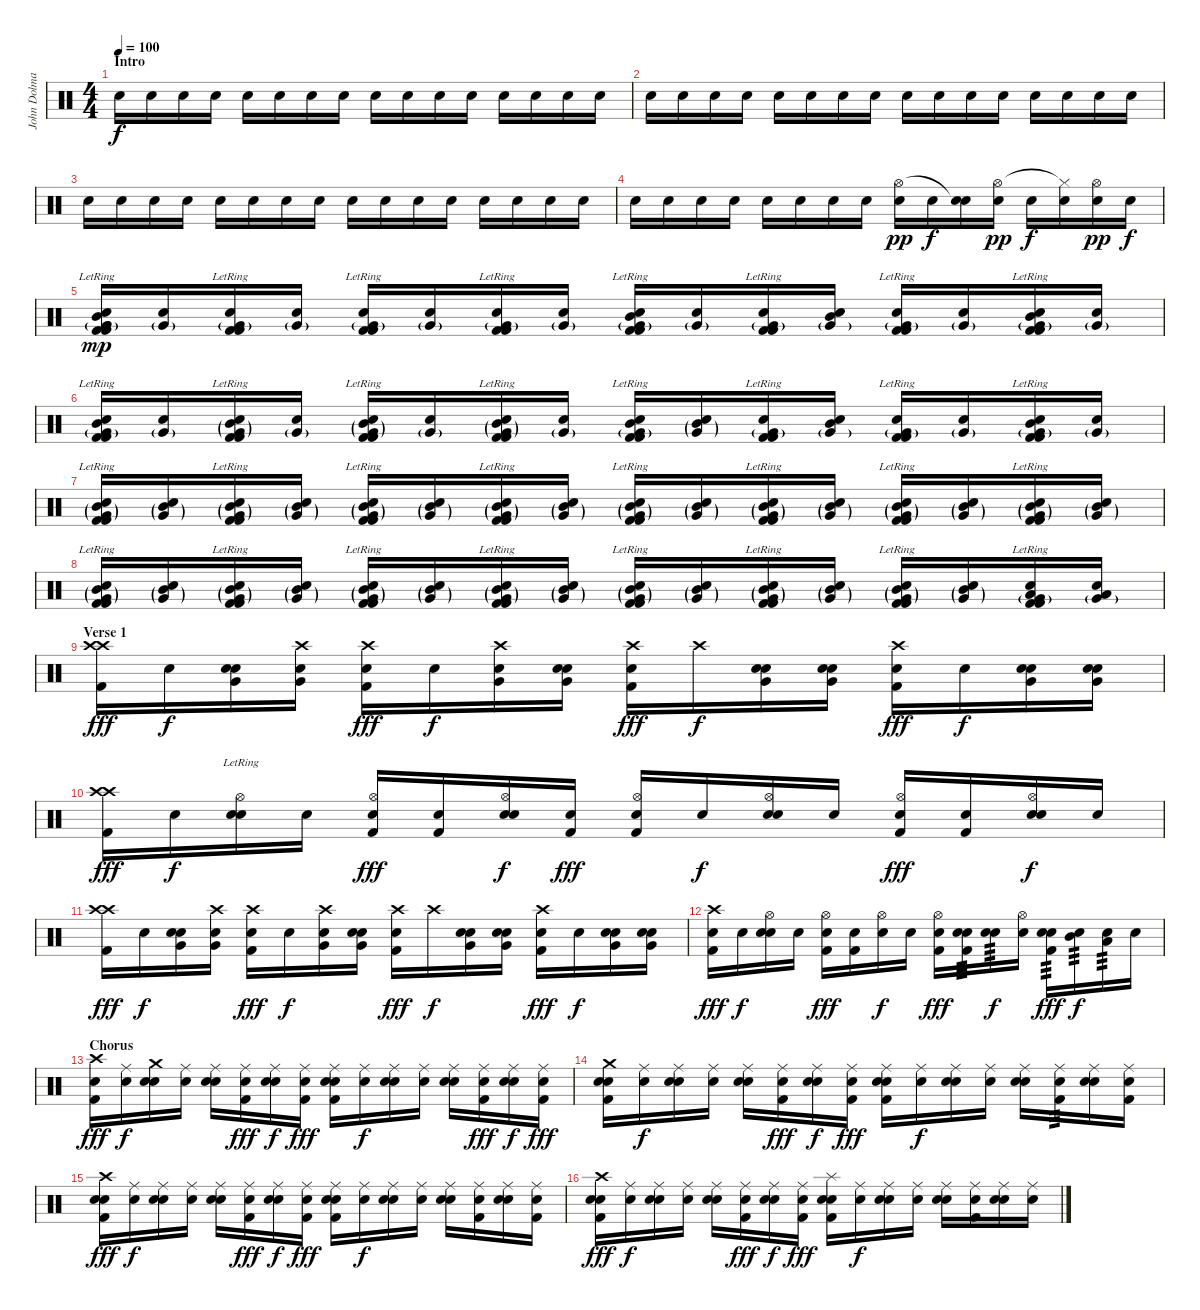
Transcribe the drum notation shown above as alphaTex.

\track ("John Dolmayan" "John Dolma") {instrument percussion}
\staff {score}
\articulation defaults
\ts (4 4)
\section ("" "Intro")
\tempo 100
\clef neutral
\ks c "Snare (hit)"{x}.16{dy f} "Snare (hit)"{x}.16 "Snare (hit)"{x}.16 "Snare (hit)"{x}.16 "Snare (hit)"{x}.16 "Snare (hit)"{x}.16 "Snare (hit)"{x}.16 "Snare (hit)"{x}.16 "Snare (hit)"{x}.16 "Snare (hit)"{x}.16 "Snare (hit)"{x}.16 "Snare (hit)"{x}.16 "Snare (hit)"{x}.16 "Snare (hit)"{x}.16 "Snare (hit)"{x}.16 "Snare (hit)"{x}.16
|
"Snare (hit)"{x}.16 "Snare (hit)"{x}.16 "Snare (hit)"{x}.16 "Snare (hit)"{x}.16 "Snare (hit)"{x}.16 "Snare (hit)"{x}.16 "Snare (hit)"{x}.16 "Snare (hit)"{x}.16 "Snare (hit)"{x}.16 "Snare (hit)"{x}.16 "Snare (hit)"{x}.16 "Snare (hit)"{x}.16 "Snare (hit)"{x}.16 "Snare (hit)"{x}.16 "Snare (hit)"{x}.16 "Snare (hit)"{x}.16 |
"Snare (hit)"{x}.16 "Snare (hit)"{x}.16 "Snare (hit)"{x}.16 "Snare (hit)"{x}.16 "Snare (hit)"{x}.16 "Snare (hit)"{x}.16 "Snare (hit)"{x}.16 "Snare (hit)"{x}.16 "Snare (hit)"{x}.16 "Snare (hit)"{x}.16 "Snare (hit)"{x}.16 "Snare (hit)"{x}.16 "Snare (hit)"{x}.16 "Snare (hit)"{x}.16 "Snare (hit)"{x}.16 "Snare (hit)"{x}.16 |
"Snare (hit)"{x}.16 "Snare (hit)"{x}.16 "Snare (hit)"{x}.16 "Snare (hit)"{x}.16 "Snare (hit)"{x}.16 "Snare (hit)"{x}.16 "Snare (hit)"{x}.16 "Snare (hit)"{x}.16 ("Snare (hit)"{x} "Hi-Hat (open)").16{dy pp} "Snare (hit)"{x}.16{dy f} ("Snare (hit)"{x} "Snare (hit)"{t}).16 ("Snare (hit)"{x} "Hi-Hat (open)").16{dy pp} "Snare (hit)"{x}.16{dy f} ("Snare (hit)"{x} "Hi-Hat (closed)"{t}).16 ("Snare (hit)"{x} "Hi-Hat (open)").16{dy pp} "Snare (hit)"{x}.16{dy f} |
("Snare (hit)"{x} "Mid Tom (hit)" "Very Low Tom (hit)"{g} "Very Low Tom (hit)" "Kick (hit) 2"{lr} "Kick (hit) 2"{lr}).16{dy mp volume 16} ("Snare (hit)"{x} "Very Low Tom (hit)"{g}).16 ("Snare (hit)"{x} "Very Low Tom (hit)"{g} "Kick (hit) 2"{lr} "Kick (hit) 2"{lr}).16 ("Snare (hit)"{x} "Very Low Tom (hit)"{g}).16 ("Snare (hit)"{x} "Very Low Tom (hit)"{g} "Kick (hit) 2"{lr} "Kick (hit) 2"{lr}).16 ("Snare (hit)"{x} "Very Low Tom (hit)"{g}).16 ("Snare (hit)"{x} "Very Low Tom (hit)"{g} "Kick (hit) 2"{lr} "Kick (hit) 2"{lr}).16 ("Snare (hit)"{x} "Very Low Tom (hit)"{g}).16 ("Snare (hit)"{x} "Mid Tom (hit)" "Very Low Tom (hit)"{g} "Kick (hit) 2"{lr} "Kick (hit) 2"{lr}).16 ("Snare (hit)"{x} "Very Low Tom (hit)"{g}).16 ("Snare (hit)"{x} "Very Low Tom (hit)"{g} "Kick (hit) 2"{lr} "Kick (hit) 2"{lr}).16 ("Snare (hit)"{x} "Mid Tom (hit)" "Very Low Tom (hit)"{g}).16 ("Snare (hit)"{x} "Very Low Tom (hit)"{g} "Kick (hit) 2"{lr} "Kick (hit) 2"{lr}).16 ("Snare (hit)"{x} "Very Low Tom (hit)"{g}).16 ("Snare (hit)"{x} "Mid Tom (hit)" "Very Low Tom (hit)"{g} "Kick (hit) 2"{lr} "Kick (hit) 2"{lr}).16 ("Snare (hit)"{x} "Very Low Tom (hit)"{g}).16 |
("Snare (hit)"{x} "Mid Tom (hit)" "Very Low Tom (hit)"{g} "Kick (hit) 2"{lr} "Kick (hit) 2"{lr}).16{volume 16} ("Snare (hit)"{x} "Very Low Tom (hit)"{g}).16 ("Snare (hit)"{x} "Mid Tom (hit)"{g} "Very Low Tom (hit)"{g} "Kick (hit) 2"{lr} "Kick (hit) 2"{lr}).16 ("Snare (hit)"{x} "Very Low Tom (hit)"{g}).16 ("Snare (hit)"{x} "Mid Tom (hit)"{g} "Very Low Tom (hit)"{g} "Kick (hit) 2"{lr} "Kick (hit) 2"{lr}).16 ("Snare (hit)"{x} "Very Low Tom (hit)"{g}).16 ("Snare (hit)"{x} "Mid Tom (hit)"{g} "Very Low Tom (hit)"{g} "Kick (hit) 2"{lr} "Kick (hit) 2"{lr}).16 ("Snare (hit)"{x} "Very Low Tom (hit)"{g}).16 ("Snare (hit)"{x} "Mid Tom (hit)" "Very Low Tom (hit)"{g} "Kick (hit) 2"{lr} "Kick (hit) 2"{lr}).16 ("Snare (hit)"{x} "Mid Tom (hit)"{g} "Very Low Tom (hit)"{g}).16 ("Snare (hit)"{x} "Very Low Tom (hit)"{g} "Kick (hit) 2"{lr} "Kick (hit) 2"{lr}).16 ("Snare (hit)"{x} "Mid Tom (hit)" "Very Low Tom (hit)"{g}).16 ("Snare (hit)"{x} "Very Low Tom (hit)"{g} "Kick (hit) 2"{lr} "Kick (hit) 2"{lr}).16 ("Snare (hit)"{x} "Very Low Tom (hit)"{g}).16 ("Snare (hit)"{x} "Mid Tom (hit)" "Very Low Tom (hit)"{g} "Kick (hit) 2"{lr} "Kick (hit) 2"{lr}).16 ("Snare (hit)"{x} "Very Low Tom (hit)"{g}).16 |
("Snare (hit)"{x} "Mid Tom (hit)"{g} "Very Low Tom (hit)"{g} "Kick (hit) 2"{lr} "Kick (hit) 2"{lr}).16{volume 8} ("Snare (hit)"{x} "Mid Tom (hit)"{g} "Very Low Tom (hit)"{g}).16{volume 16} ("Snare (hit)"{x} "Mid Tom (hit)"{g} "Very Low Tom (hit)"{g} "Kick (hit) 2"{lr} "Kick (hit) 2"{lr}).16 ("Snare (hit)"{x} "Mid Tom (hit)"{g} "Very Low Tom (hit)"{g}).16 ("Snare (hit)"{x} "Mid Tom (hit)"{g} "Very Low Tom (hit)"{g} "Kick (hit) 2"{lr} "Kick (hit) 2"{lr}).16 ("Snare (hit)"{x} "Mid Tom (hit)"{g} "Very Low Tom (hit)"{g}).16 ("Snare (hit)"{x} "Mid Tom (hit)"{g} "Very Low Tom (hit)"{g} "Kick (hit) 2"{lr} "Kick (hit) 2"{lr}).16 ("Snare (hit)"{x} "Mid Tom (hit)"{g} "Very Low Tom (hit)"{g}).16 ("Snare (hit)"{x} "Mid Tom (hit)"{g} "Very Low Tom (hit)"{g} "Kick (hit) 2"{lr} "Kick (hit) 2"{lr}).16 ("Snare (hit)"{x} "Mid Tom (hit)"{g} "Very Low Tom (hit)"{g}).16 ("Snare (hit)"{x} "Mid Tom (hit)"{g} "Very Low Tom (hit)"{g} "Kick (hit) 2"{lr} "Kick (hit) 2"{lr}).16 ("Snare (hit)"{x} "Mid Tom (hit)"{g} "Very Low Tom (hit)"{g}).16 ("Snare (hit)"{x} "Mid Tom (hit)"{g} "Very Low Tom (hit)"{g} "Kick (hit) 2"{lr} "Kick (hit) 2"{lr}).16 ("Snare (hit)"{x} "Mid Tom (hit)"{g} "Very Low Tom (hit)"{g}).16 ("Snare (hit)"{x} "Mid Tom (hit)"{g} "Very Low Tom (hit)"{g} "Kick (hit) 2"{lr} "Kick (hit) 2"{lr}).16 ("Snare (hit)"{x} "Mid Tom (hit)"{g} "Very Low Tom (hit)"{g}).16 |
("Snare (hit)"{x} "Mid Tom (hit)"{g} "Very Low Tom (hit)"{g} "Kick (hit) 2"{lr} "Kick (hit) 2"{lr}).16 ("Snare (hit)"{x} "Mid Tom (hit)"{g} "Very Low Tom (hit)"{g}).16 ("Snare (hit)"{x} "Mid Tom (hit)"{g} "Very Low Tom (hit)"{g} "Kick (hit) 2"{lr} "Kick (hit) 2"{lr}).16 ("Snare (hit)"{x} "Mid Tom (hit)"{g} "Very Low Tom (hit)"{g}).16 ("Snare (hit)"{x} "Mid Tom (hit)"{g} "Very Low Tom (hit)"{g} "Kick (hit) 2"{lr} "Kick (hit) 2"{lr}).16 ("Snare (hit)"{x} "Mid Tom (hit)"{g} "Very Low Tom (hit)"{g}).16 ("Snare (hit)"{x} "Mid Tom (hit)"{g} "Very Low Tom (hit)"{g} "Kick (hit) 2"{lr} "Kick (hit) 2"{lr}).16 ("Snare (hit)"{x} "Mid Tom (hit)"{g} "Very Low Tom (hit)"{g}).16 ("Snare (hit)"{x} "Mid Tom (hit)"{g} "Very Low Tom (hit)"{g} "Kick (hit) 2"{lr} "Kick (hit) 2"{lr}).16 ("Snare (hit)"{x} "Mid Tom (hit)"{g} "Very Low Tom (hit)"{g}).16 ("Snare (hit)"{x} "Mid Tom (hit)"{g} "Very Low Tom (hit)"{g} "Kick (hit) 2"{lr} "Kick (hit) 2"{lr}).16 ("Snare (hit)"{x} "Mid Tom (hit)"{g} "Very Low Tom (hit)"{g}).16 ("Snare (hit)"{x} "Mid Tom (hit)"{g} "Very Low Tom (hit)"{g} "Kick (hit) 2"{lr} "Kick (hit) 2"{lr}).16 ("Snare (hit)"{x} "Mid Tom (hit)"{g} "Very Low Tom (hit)"{g}).16 ("Snare (hit)"{x} "Low Tom (hit)" "Very Low Tom (hit)"{g} "Kick (hit) 2"{lr} "Kick (hit) 2"{lr}).16 ("Snare (hit)"{x} "Low Tom (hit)" "Very Low Tom (hit)"{g}).16 |
\section ("" "Verse 1")
("Crash high (hit)"{x} "Crash high (hit)" "Kick (hit) 2").16{dy fff volume 14} "Snare (hit)"{x}.16{dy f} ("Snare (hit)"{x} "Electric Snare (hit)" "Very Low Tom (hit)").16 ("Crash high (hit)"{x} "Electric Snare (hit)" "Very Low Tom (hit)").16 ("Snare (hit)"{x} "Crash high (hit)" "Kick (hit) 2").16{dy fff} "Snare (hit)"{x}.16{dy f} ("Crash high (hit)"{x} "Electric Snare (hit)" "Very Low Tom (hit)").16 ("Snare (hit)"{x} "Electric Snare (hit)" "Very Low Tom (hit)").16 ("Snare (hit)"{x} "Crash high (hit)" "Kick (hit) 2").16{dy fff} "Crash high (hit)"{x}.16{dy f} ("Snare (hit)"{x} "Electric Snare (hit)" "Very Low Tom (hit)").16 ("Snare (hit)"{x} "Electric Snare (hit)" "Very Low Tom (hit)").16 ("Snare (hit)"{x} "Crash high (hit)" "Kick (hit) 2").16{dy fff} "Snare (hit)"{x}.16{dy f} ("Snare (hit)"{x} "Electric Snare (hit)" "Very Low Tom (hit)").16 ("Snare (hit)"{x} "Electric Snare (hit)" "Very Low Tom (hit)").16 |
("Crash high (hit)"{x} "Crash high (hit)" "Kick (hit) 2").16{dy fff} "Snare (hit)"{x}.16{dy f} ("Snare (hit)"{x} "Hi-Hat (open)"{lr} "Electric Snare (hit)").16 "Snare (hit)"{x}.16 ("Snare (hit)"{x} "Hi-Hat (open)" "Kick (hit) 2").16{dy fff} ("Snare (hit)"{x} "Kick (hit) 2").16 ("Snare (hit)"{x} "Hi-Hat (open)" "Electric Snare (hit)").16{dy f} ("Snare (hit)"{x} "Kick (hit) 2").16{dy fff} ("Snare (hit)"{x} "Hi-Hat (open)" "Kick (hit) 2").16 "Snare (hit)"{x}.16{dy f} ("Snare (hit)"{x} "Hi-Hat (open)" "Electric Snare (hit)").16 "Snare (hit)"{x}.16 ("Snare (hit)"{x} "Hi-Hat (open)" "Kick (hit) 2").16{dy fff} ("Snare (hit)"{x} "Kick (hit) 2").16 ("Snare (hit)"{x} "Hi-Hat (open)" "Electric Snare (hit)").16{dy f} "Snare (hit)"{x}.16 |
("Crash high (hit)"{x} "Crash high (hit)" "Kick (hit) 2").16{dy fff} "Snare (hit)"{x}.16{dy f} ("Snare (hit)"{x} "Electric Snare (hit)" "Very Low Tom (hit)").16 ("Crash high (hit)"{x} "Electric Snare (hit)" "Very Low Tom (hit)").16 ("Snare (hit)"{x} "Crash high (hit)" "Kick (hit) 2").16{dy fff} "Snare (hit)"{x}.16{dy f} ("Crash high (hit)"{x} "Electric Snare (hit)" "Very Low Tom (hit)").16 ("Snare (hit)"{x} "Electric Snare (hit)" "Very Low Tom (hit)").16 ("Snare (hit)"{x} "Crash high (hit)" "Kick (hit) 2").16{dy fff} "Crash high (hit)"{x}.16{dy f} ("Snare (hit)"{x} "Electric Snare (hit)" "Very Low Tom (hit)").16 ("Snare (hit)"{x} "Electric Snare (hit)" "Very Low Tom (hit)").16 ("Snare (hit)"{x} "Crash high (hit)" "Kick (hit) 2").16{dy fff} "Snare (hit)"{x}.16{dy f} ("Snare (hit)"{x} "Electric Snare (hit)" "Very Low Tom (hit)").16 ("Snare (hit)"{x} "Electric Snare (hit)" "Very Low Tom (hit)").16 |
("Snare (hit)"{x} "Crash high (hit)" "Kick (hit) 2").16{dy fff} "Snare (hit)"{x}.16{dy f} ("Snare (hit)"{x} "Hi-Hat (open)" "Electric Snare (hit)").16 "Snare (hit)"{x}.16 ("Snare (hit)"{x} "Hi-Hat (open)" "Kick (hit) 2").16{dy fff} ("Snare (hit)"{x} "Kick (hit) 2").16 ("Snare (hit)"{x} "Hi-Hat (open)").16{dy f} "Snare (hit)"{x}.16 ("Snare (hit)"{x} "Hi-Hat (open)" "Kick (hit) 2").16{dy fff} ("Snare (hit)"{x} "Electric Snare (hit)" "Kick (hit) 2").16{tp 3} ("Snare (hit)"{x} "Electric Snare (hit)").16{tp 3 dy f} ("Snare (hit)"{x} "Hi-Hat (open)").16 ("Snare (hit)"{x} "Electric Snare (hit)" "Kick (hit) 2").16{tp 3 dy fff} ("Snare (hit)"{x} "Mid Tom (hit)").16{tp 3 dy f} ("Snare (hit)"{x} "Low Tom (hit)").16{tp 3} "Snare (hit)"{x}.16 |
\section ("" "Chorus")
("Snare (hit)"{x} "Crash high (hit)" "Kick (hit) 2").16{dy fff} ("Snare (hit)"{x} "Ride (middle)").16{dy f} ("Snare (hit)"{x} "Crash medium (hit)" "Electric Snare (hit)").16 ("Snare (hit)"{x} "Ride (middle)").16 ("Snare (hit)"{x} "Electric Snare (hit)" "Ride (middle)").16 ("Snare (hit)"{x} "Ride (middle)" "Kick (hit) 2").16{dy fff} ("Snare (hit)"{x} "Electric Snare (hit)" "Ride (middle)").16{dy f} ("Snare (hit)"{x} "Ride (middle)" "Kick (hit) 2").16{dy fff} ("Snare (hit)"{x} "Electric Snare (hit)" "Ride (middle)" "Kick (hit) 2").16 ("Snare (hit)"{x} "Ride (middle)").16{dy f} ("Snare (hit)"{x} "Electric Snare (hit)" "Ride (middle)").16 ("Snare (hit)"{x} "Ride (middle)").16 ("Snare (hit)"{x} "Electric Snare (hit)" "Ride (middle)").16 ("Snare (hit)"{x} "Ride (middle)" "Kick (hit) 2").16{dy fff} ("Snare (hit)"{x} "Electric Snare (hit)" "Ride (middle)").16{dy f} ("Snare (hit)"{x} "Ride (middle)" "Kick (hit) 2").16{dy fff} |
("Snare (hit)"{x} "Crash medium (hit)" "Electric Snare (hit)" "Kick (hit) 2").16 ("Snare (hit)"{x} "Ride (middle)").16{dy f} ("Snare (hit)"{x} "Electric Snare (hit)" "Ride (middle)").16 ("Snare (hit)"{x} "Ride (middle)").16 ("Snare (hit)"{x} "Electric Snare (hit)" "Ride (middle)").16 ("Snare (hit)"{x} "Ride (middle)" "Kick (hit) 2").16{dy fff} ("Snare (hit)"{x} "Electric Snare (hit)" "Ride (middle)").16{dy f} ("Snare (hit)"{x} "Ride (middle)" "Kick (hit) 2").16{dy fff} ("Snare (hit)"{x} "Electric Snare (hit)" "Ride (middle)" "Kick (hit) 2").16 ("Snare (hit)"{x} "Ride (middle)").16{dy f} ("Snare (hit)"{x} "Electric Snare (hit)" "Ride (middle)").16 ("Snare (hit)"{x} "Ride (middle)").16 ("Snare (hit)"{x} "Electric Snare (hit)" "Ride (middle)").16 ("Snare (hit)"{x} "Ride (middle)" "Kick (hit) 2").16{tp 3} ("Snare (hit)"{x} "Electric Snare (hit)" "Ride (middle)").16 ("Snare (hit)"{x} "Ride (middle)" "Kick (hit) 2").16 |
("Snare (hit)"{x} "Crash high (hit)" "Electric Snare (hit)" "Kick (hit) 2").16{dy fff} ("Snare (hit)"{x} "Ride (middle)").16{dy f} ("Snare (hit)"{x} "Electric Snare (hit)" "Ride (middle)").16 ("Snare (hit)"{x} "Ride (middle)").16 ("Snare (hit)"{x} "Electric Snare (hit)" "Ride (middle)").16 ("Snare (hit)"{x} "Ride (middle)" "Kick (hit) 2").16{dy fff} ("Snare (hit)"{x} "Electric Snare (hit)" "Ride (middle)").16{dy f} ("Snare (hit)"{x} "Ride (middle)" "Kick (hit) 2").16{dy fff} ("Snare (hit)"{x} "Electric Snare (hit)" "Ride (middle)" "Kick (hit) 2").16 ("Snare (hit)"{x} "Ride (middle)").16{dy f} ("Snare (hit)"{x} "Electric Snare (hit)" "Ride (middle)").16 ("Snare (hit)"{x} "Ride (middle)").16 ("Snare (hit)"{x} "Electric Snare (hit)" "Ride (middle)").16 ("Snare (hit)"{x} "Ride (middle)" "Kick (hit) 2").16 ("Snare (hit)"{x} "Electric Snare (hit)" "Ride (middle)").16 ("Snare (hit)"{x} "Ride (middle)" "Kick (hit) 2").16 |
("Snare (hit)"{x} "Crash high (hit)" "Electric Snare (hit)" "Kick (hit) 2").16{dy fff} ("Snare (hit)"{x} "Ride (middle)").16{dy f} ("Snare (hit)"{x} "Electric Snare (hit)" "Ride (middle)").16 ("Snare (hit)"{x} "Ride (middle)").16 ("Snare (hit)"{x} "Electric Snare (hit)" "Ride (middle)").16 ("Snare (hit)"{x} "Ride (middle)" "Kick (hit) 2").16{dy fff} ("Snare (hit)"{x} "Electric Snare (hit)" "Ride (middle)").16{dy f} ("Snare (hit)"{x} "Ride (middle)" "Kick (hit) 2").16{dy fff} ("Snare (hit)"{x} "Splash (hit)" "Electric Snare (hit)" "Kick (hit) 2").16 ("Snare (hit)"{x} "Ride (middle)").16{dy f} ("Snare (hit)"{x} "Electric Snare (hit)" "Ride (middle)").16 ("Snare (hit)"{x} "Ride (middle)").16 ("Snare (hit)"{x} "Electric Snare (hit)" "Ride (middle)").16 ("Snare (hit)"{x} "Ride (middle)" "Kick (hit) 2").16 ("Snare (hit)"{x} "Electric Snare (hit)" "Ride (middle)").16 ("Snare (hit)"{x} "Ride (middle)").16
